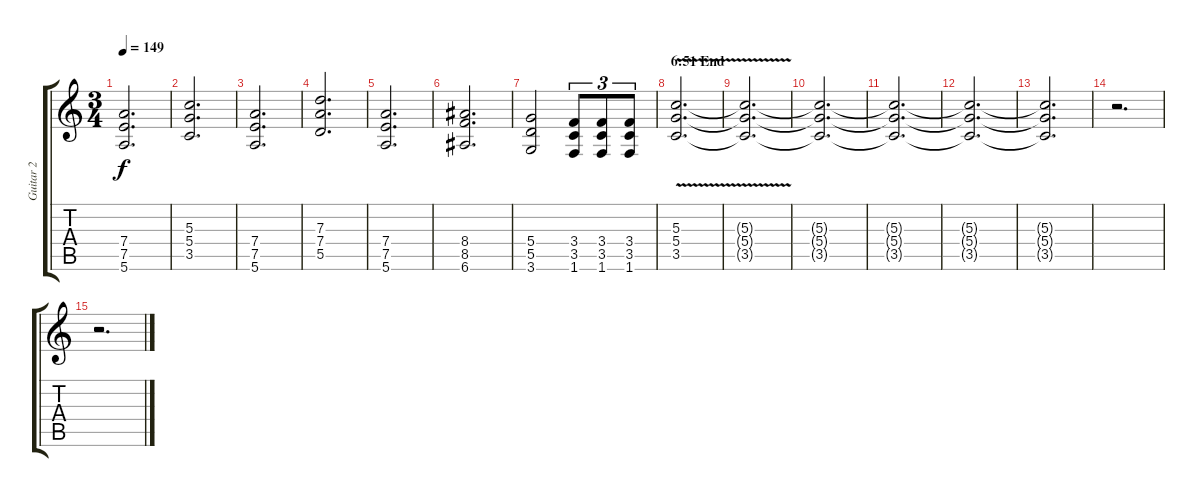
\track ("Guitar 2" "Guitar 2") {instrument distortionguitar}
\staff {score tabs}
\tuning (E4 B3 G3 D3 A2 E2) {hide}
\ts (3 4)
\tempo 149
\clef g2
\ks c
(7.4 7.5 5.6).2{d dy f} |
(5.3 5.4 3.5).2{d} |
(7.4 7.5 5.6).2{d} |
(7.3 7.4 5.5).2{d} |
(7.4 7.5 5.6).2{d} |
(8.4 8.5 6.6).2{d} |
(5.4 5.5 3.6).2 (3.4 3.5 1.6).8{tu (3 2)} (3.4 3.5 1.6).8{tu (3 2)} (3.4 3.5 1.6).8{tu (3 2)} |
\section ("" "6:51 End")
(5.3{v} 5.4{v} 3.5{v}).2{d} |
(5.3{t} 5.4{t} 3.5{t}).2{d} |
(5.3{t} 5.4{t} 3.5{t}).2{d} |
(5.3{t} 5.4{t} 3.5{t}).2{d} |
(5.3{t} 5.4{t} 3.5{t}).2{d} |
(5.3{t} 5.4{t} 3.5{t}).2{d} |
r.2{d} |
r.2{d}
